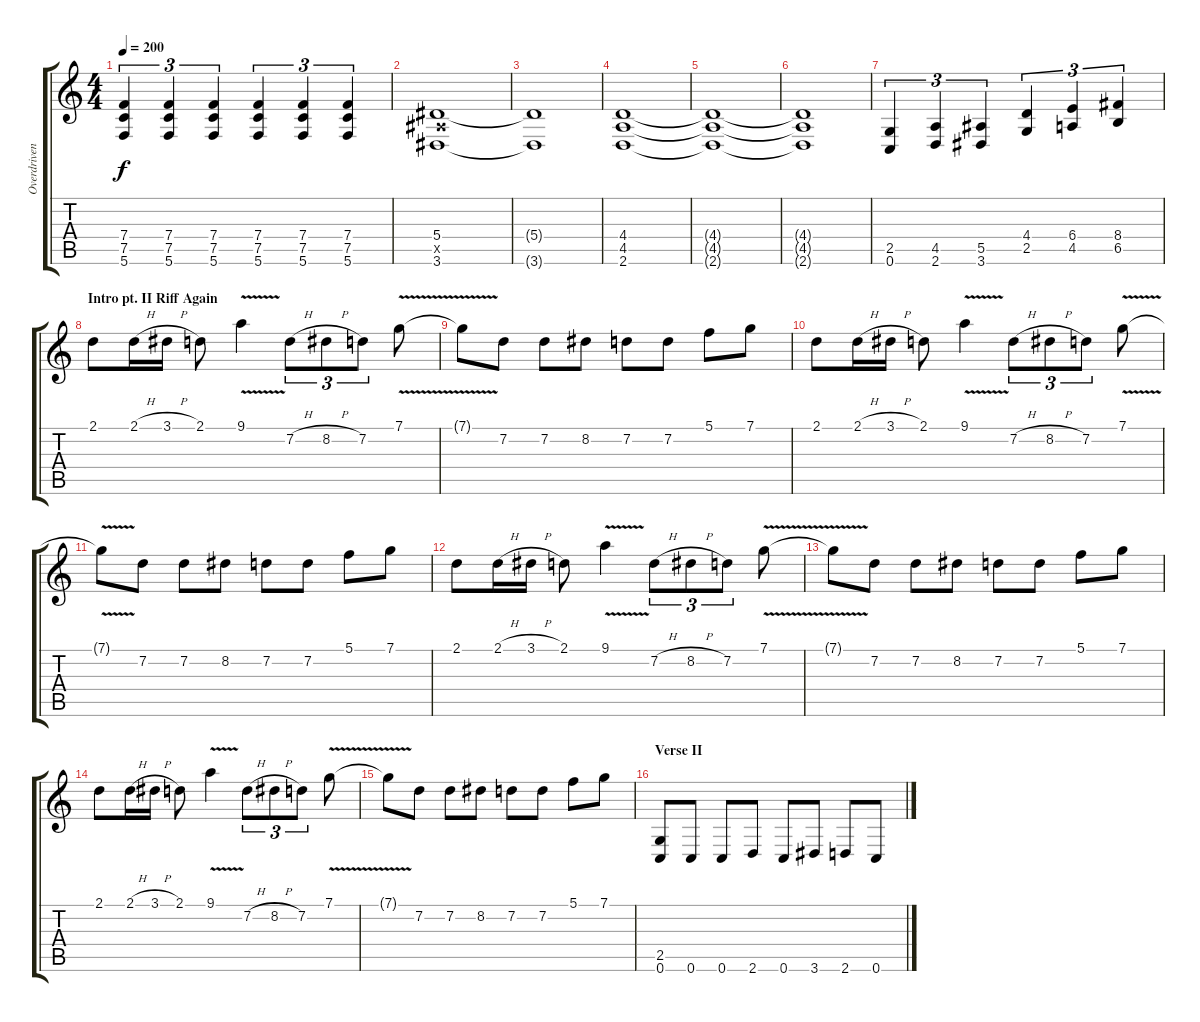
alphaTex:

\track ("Overdriven Lead" "Overdriven") {instrument overdrivenguitar}
\staff {score tabs}
\tuning (C4 G3 Eb3 Bb2 F2 C2) {hide}
\ts (4 4)
\tempo 200
\clef g2
\ks c
(7.4 7.5 5.6).4{tu (3 2) dy f} (7.4 7.5 5.6).4{tu (3 2)} (7.4 7.5 5.6).4{tu (3 2)} (7.4 7.5 5.6).4{tu (3 2)} (7.4 7.5 5.6).4{tu (3 2)} (7.4 7.5 5.6).4{tu (3 2)} |
(5.4 5.5{x} 3.6).1 |
(5.4{t} 3.6{t}).1 |
(4.4 4.5 2.6).1 |
(4.4{t} 4.5{t} 2.6{t}).1 |
(4.4{t} 4.5{t} 2.6{t}).1 |
(2.5 0.6).4{tu (3 2)} (4.5 2.6).4{tu (3 2)} (5.5 3.6).4{tu (3 2)} (4.4 2.5).4{tu (3 2)} (6.4 4.5).4{tu (3 2)} (8.4 6.5).4{tu (3 2)} |
\section ("" "Intro pt. II Riff Again")
2.1.8 2.1{h}.16 3.1{h}.16 2.1.8 9.1{v}.4 7.2{h}.8{tu (3 2)} 8.2{h}.8{tu (3 2)} 7.2.8{tu (3 2)} 7.1{v}.8 |
7.1{t}.8 7.2.8 7.2.8 8.2.8 7.2.8 7.2.8 5.1.8 7.1.8 |
2.1.8 2.1{h}.16 3.1{h}.16 2.1.8 9.1{v}.4 7.2{h}.8{tu (3 2)} 8.2{h}.8{tu (3 2)} 7.2.8{tu (3 2)} 7.1{v}.8 |
7.1{t}.8 7.2.8 7.2.8 8.2.8 7.2.8 7.2.8 5.1.8 7.1.8 |
2.1.8 2.1{h}.16 3.1{h}.16 2.1.8 9.1{v}.4 7.2{h}.8{tu (3 2)} 8.2{h}.8{tu (3 2)} 7.2.8{tu (3 2)} 7.1{v}.8 |
7.1{t}.8 7.2.8 7.2.8 8.2.8 7.2.8 7.2.8 5.1.8 7.1.8 |
2.1.8 2.1{h}.16 3.1{h}.16 2.1.8 9.1{v}.4 7.2{h}.8{tu (3 2)} 8.2{h}.8{tu (3 2)} 7.2.8{tu (3 2)} 7.1{v}.8 |
7.1{t}.8 7.2.8 7.2.8 8.2.8 7.2.8 7.2.8 5.1.8 7.1.8 |
\section ("" "Verse II")
(2.5 0.6).8 0.6.8 0.6.8 2.6.8 0.6.8 3.6.8 2.6.8 0.6.8
